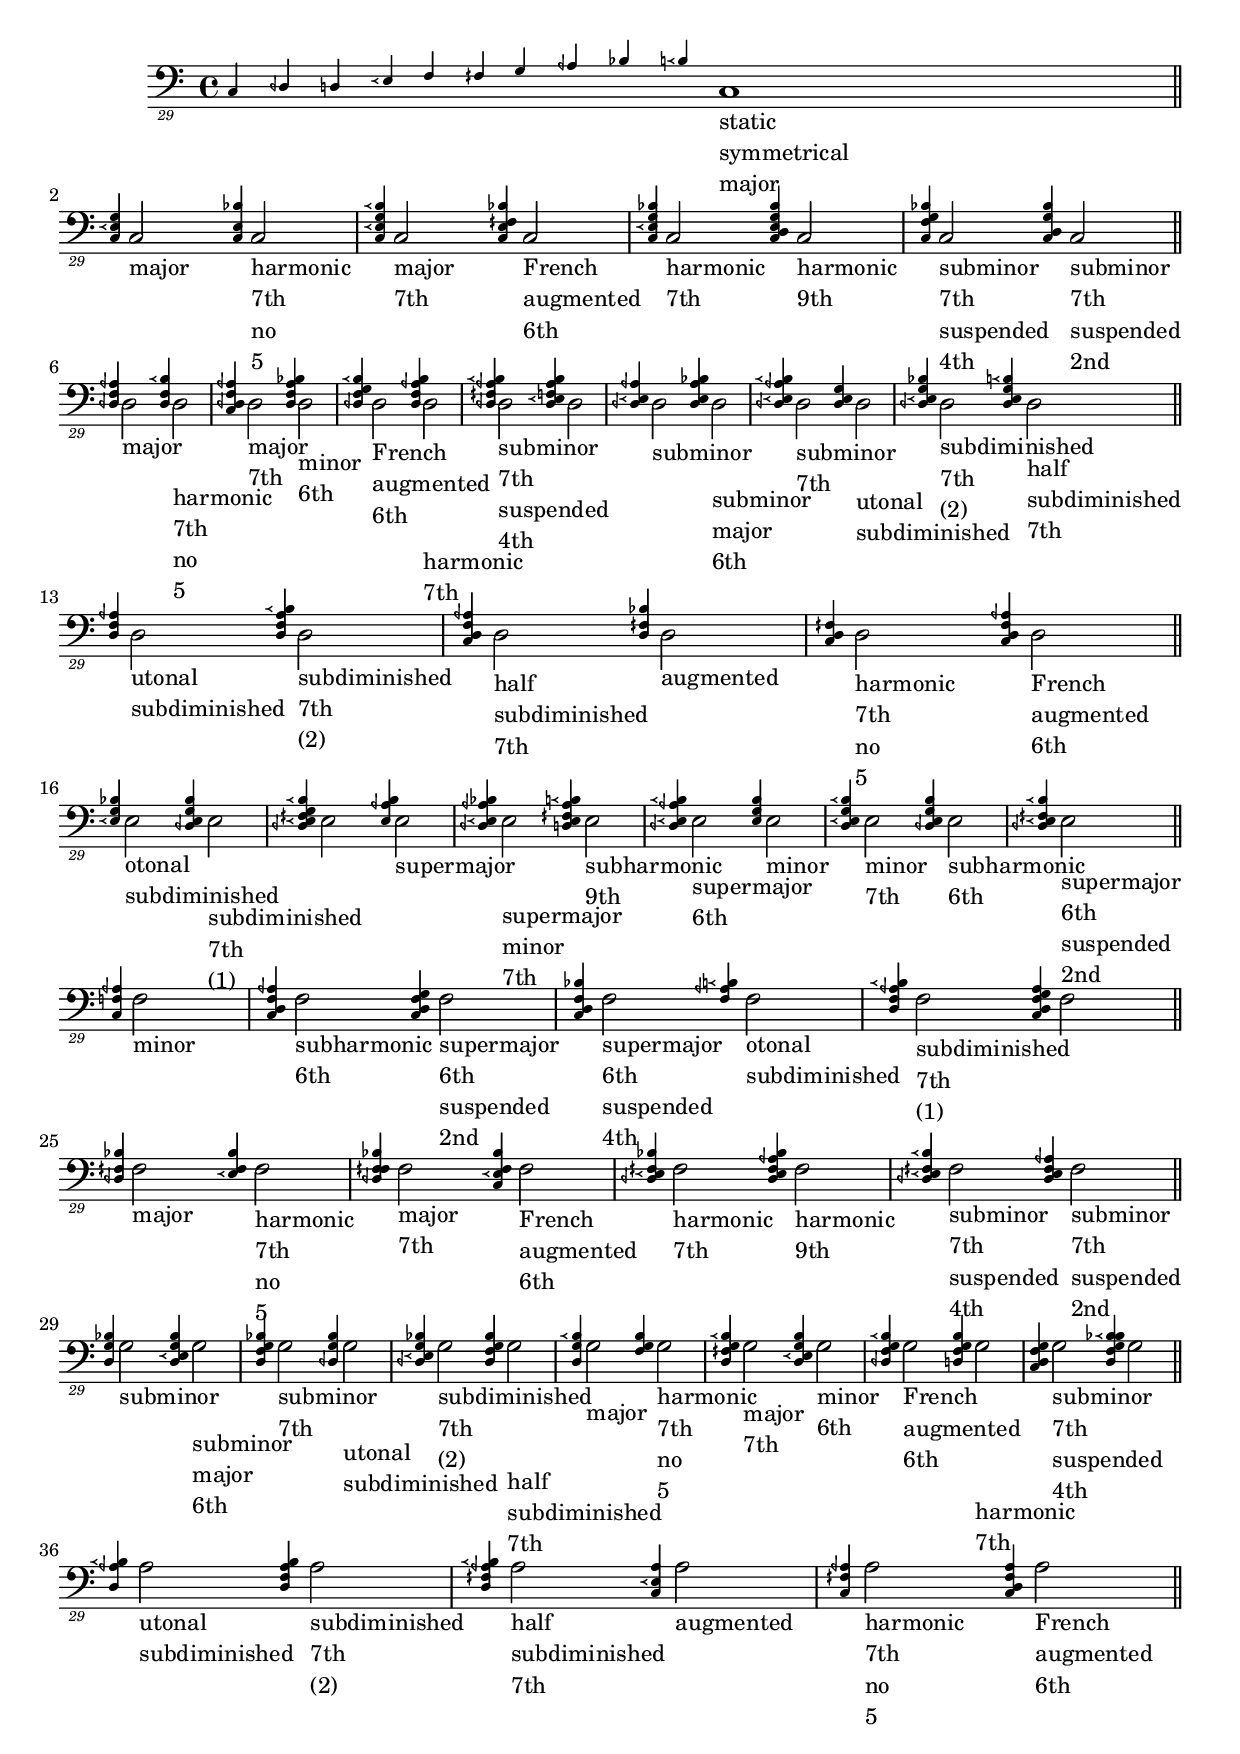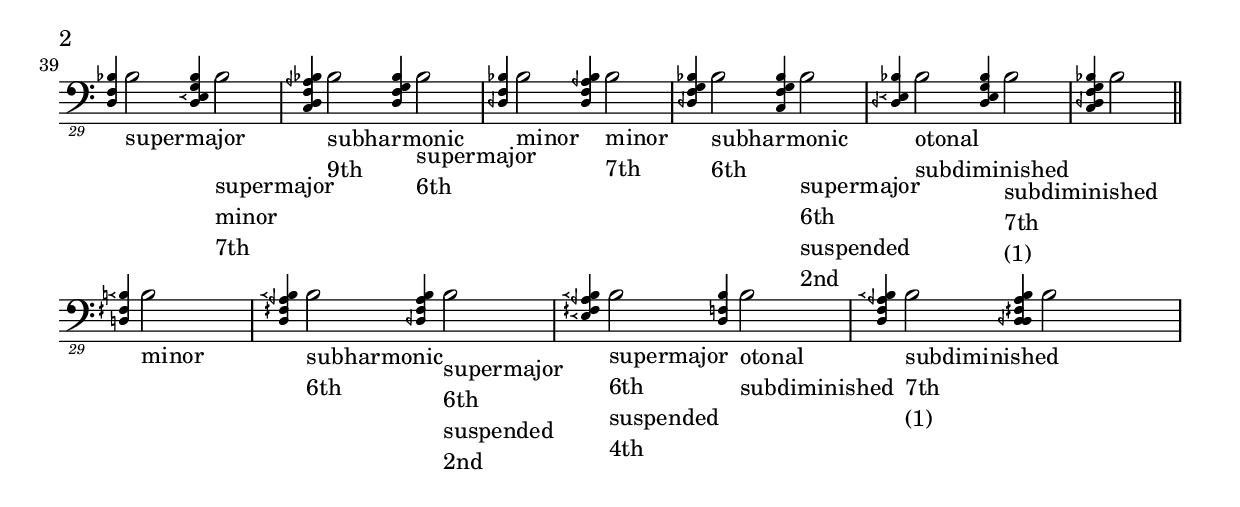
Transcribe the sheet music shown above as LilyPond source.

%%% created by Strasheela at 16:23, 23-6-2008

\version "2.10.0"

\layout {
    \context {
      \Score
      \override SpacingSpanner
                #'base-shortest-duration = #(ly:make-moment 1 32)
    }
  }
% \paper {
% }
% \layout {  
% }

% Define 22 ET pitches simply as 1/6 tone alterations...
#(define-public Comma 1/6)
#(define-public SharpMinusComma 1/3)
#(define-public Sharp 1/2)


% Define pitch names: C = c, C/ = cu (comma up), C#\ = cscd (c sharp, comma down),  C# = cs, C\ = ccd, Cb/ = cfcu, Cb = cf

etTwentytwoPitchNames = #`(
  (c . ,(ly:make-pitch -1 0 NATURAL))
  (d . ,(ly:make-pitch -1 1 NATURAL))
  (e . ,(ly:make-pitch -1 2 NATURAL))
  (f . ,(ly:make-pitch -1 3 NATURAL))
  (g . ,(ly:make-pitch -1 4 NATURAL))
  (a . ,(ly:make-pitch -1 5 NATURAL))
  (b . ,(ly:make-pitch -1 6 NATURAL))
  
  (ccu . ,(ly:make-pitch -1 0 Comma))
  (dcu . ,(ly:make-pitch -1 1 Comma))
  (ecu . ,(ly:make-pitch -1 2 Comma))
  (fcu . ,(ly:make-pitch -1 3 Comma))
  (gcu . ,(ly:make-pitch -1 4 Comma))
  (acu . ,(ly:make-pitch -1 5 Comma))
  (bcu . ,(ly:make-pitch -1 6 Comma))

  (cscd . ,(ly:make-pitch -1 0 SharpMinusComma))
  (dscd . ,(ly:make-pitch -1 1 SharpMinusComma))
  (escd . ,(ly:make-pitch -1 2 SharpMinusComma))
  (fscd . ,(ly:make-pitch -1 3 SharpMinusComma))
  (gscd . ,(ly:make-pitch -1 4 SharpMinusComma))
  (ascd . ,(ly:make-pitch -1 5 SharpMinusComma))
  (bscd . ,(ly:make-pitch -1 6 SharpMinusComma))

  (cs . ,(ly:make-pitch -1 0 Sharp))
  (ds . ,(ly:make-pitch -1 1 Sharp))
  (es . ,(ly:make-pitch -1 2 Sharp))
  (fs . ,(ly:make-pitch -1 3 Sharp))
  (gs . ,(ly:make-pitch -1 4 Sharp))
  (as . ,(ly:make-pitch -1 5 Sharp))
  (bs . ,(ly:make-pitch -1 6 Sharp))


  (ccd . ,(ly:make-pitch -1 0 (- Comma)))
  (dcd . ,(ly:make-pitch -1 1 (- Comma)))
  (ecd . ,(ly:make-pitch -1 2 (- Comma)))
  (fcd . ,(ly:make-pitch -1 3 (- Comma)))
  (gcd . ,(ly:make-pitch -1 4 (- Comma)))
  (acd . ,(ly:make-pitch -1 5 (- Comma)))
  (bcd . ,(ly:make-pitch -1 6 (- Comma)))
  
  (cfcu . ,(ly:make-pitch -1 0 (- SharpMinusComma)))
  (dfcu . ,(ly:make-pitch -1 1 (- SharpMinusComma)))
  (efcu . ,(ly:make-pitch -1 2 (- SharpMinusComma)))
  (ffcu . ,(ly:make-pitch -1 3 (- SharpMinusComma)))
  (gfcu . ,(ly:make-pitch -1 4 (- SharpMinusComma)))
  (afcu . ,(ly:make-pitch -1 5 (- SharpMinusComma)))
  (bfcu . ,(ly:make-pitch -1 6 (- SharpMinusComma)))

  (cf . ,(ly:make-pitch -1 0 (- Sharp)))
  (df . ,(ly:make-pitch -1 1 (- Sharp)))
  (ef . ,(ly:make-pitch -1 2 (- Sharp)))
  (ff . ,(ly:make-pitch -1 3 (- Sharp)))
  (gf . ,(ly:make-pitch -1 4 (- Sharp)))
  (af . ,(ly:make-pitch -1 5 (- Sharp)))
  (bf . ,(ly:make-pitch -1 6 (- Sharp)))

)

%% set pitch names.
pitchnames = \etTwentytwoPitchNames 
#(ly:parser-set-note-names parser etTwentytwoPitchNames)


% etTwentytwoGlyphs = #'((1 . "accidentals.doublesharp")
%        (1/2 . "accidentals.sharp")
%        (1/3 . "accidentals.sharp.slashslashslash.stem")
%        (1/6 . "accidentals.rightparen")
%        (0 . "accidentals.natural")
%        (-1/6 . "accidentals.leftparen")
%        (-1/3 . "accidentals.flat.slash")
%        (-1/2 . "accidentals.flat")
%        (-1 . "accidentals.flatflat")
%        )

% etTwentytwoGlyphs = #'((1 . "accidentals.doublesharp")
%        (1/2 . "accidentals.sharp")
%        (1/3 . "accidentals.sharp.slashslashslash.stem")
%        (1/6 . "arrowheads.open.11")
%        (0 . "accidentals.natural")
%        (-1/6 . "arrowheads.open.1M1")
%        (-1/3 . "accidentals.flat.slash")
%        (-1/2 . "accidentals.flat")
%        (-1 . "accidentals.flatflat")
%        )

etTwentytwoGlyphs = #'((1 . "accidentals.doublesharp")
       (1/2 . "accidentals.sharp")
       (1/3 . "accidentals.sharp.slashslash.stem")
       (1/6 . "arrowheads.open.01")
       (0 . "accidentals.natural")
       (-1/6 . "arrowheads.open.0M1")
       (-1/3 . "accidentals.mirroredflat")
       (-1/2 . "accidentals.flat")
       (-1 . "accidentals.flatflat")
       )

{ 
\override Score.Accidental #'glyph-name-alist =  \etTwentytwoGlyphs

\override Score.KeySignature #'glyph-name-alist = \etTwentytwoGlyphs

% test
% \relative { c4 ccu cscd cs d dcd dfcu df c }
% }



 \new Staff { \clef "bass_29"  
 {
  \grace {c,,,,4 dfcu,,,,4 d,,,,4 ecd,,,,4 f,,,,4 fscd,,,,4 g,,,,4 afcu,,,,4 bf,,,,4 bcd,,,,} c,,,,1_\markup{\column {static symmetrical major } } \bar "||" \break 
 {
  \grace <c,,,, ecd,,,, g,,,,>4 c,,,,2_\markup{\column {major } } \grace <c,,,, ecd,,,, bf,,,,>4 c,,,,2_\markup{\column {harmonic 7th no 5 } } \grace <c,,,, ecd,,,, g,,,, bcd,,,,>4 c,,,,2_\markup{\column {major 7th } } \grace <c,,,, ecd,,,, fscd,,,, bf,,,,>4 c,,,,2_\markup{\column {French augmented 6th } } \grace <c,,,, ecd,,,, g,,,, bf,,,,>4 c,,,,2_\markup{\column {harmonic 7th } } \grace <c,,,, d,,,, ecd,,,, g,,,, bf,,,,>4 c,,,,2_\markup{\column {harmonic 9th } } \grace <c,,,, f,,,, g,,,, bf,,,,>4 c,,,,2_\markup{\column {subminor 7th suspended 4th } } \grace <c,,,, d,,,, g,,,, bf,,,,>4 c,,,,2_\markup{\column {subminor 7th suspended 2nd } } 
} \bar "||" \break 
 {
  \grace <dfcu,,,, f,,,, afcu,,,,>4 dfcu,,,,2_\markup{\column {major } } \grace <dfcu,,,, f,,,, bcd,,,,>4 dfcu,,,,2_\markup{\column {harmonic 7th no 5 } } \grace <dfcu,,,, f,,,, afcu,,,, c,,,,>4 dfcu,,,,2_\markup{\column {major 7th } } \grace <dfcu,,,, f,,,, afcu,,,, bf,,,,>4 dfcu,,,,2_\markup{\column {minor 6th } } \grace <dfcu,,,, f,,,, g,,,, bcd,,,,>4 dfcu,,,,2_\markup{\column {French augmented 6th } } \grace <dfcu,,,, f,,,, afcu,,,, bcd,,,,>4 dfcu,,,,2_\markup{\column {harmonic 7th } } \grace <dfcu,,,, fscd,,,, afcu,,,, bcd,,,,>4 dfcu,,,,2_\markup{\column {subminor 7th suspended 4th } } \grace <dfcu,,,, ecd,,,, f,,,, afcu,,,, bcd,,,,>4 dfcu,,,,2_\markup{\column { } } \grace <dfcu,,,, ecd,,,, afcu,,,,>4 dfcu,,,,2_\markup{\column {subminor } } \grace <dfcu,,,, ecd,,,, afcu,,,, bf,,,,>4 dfcu,,,,2_\markup{\column {subminor major 6th } } \grace <dfcu,,,, ecd,,,, afcu,,,, bcd,,,,>4 dfcu,,,,2_\markup{\column {subminor 7th } } \grace <dfcu,,,, ecd,,,, g,,,,>4 dfcu,,,,2_\markup{\column {utonal subdiminished } } \grace <dfcu,,,, ecd,,,, g,,,, bf,,,,>4 dfcu,,,,2_\markup{\column {subdiminished 7th (2) } } \grace <dfcu,,,, ecd,,,, g,,,, bcd,,,,>4 dfcu,,,,2_\markup{\column {half subdiminished 7th } } 
} \bar "||" \break 
 {
  \grace <d,,,, f,,,, afcu,,,,>4 d,,,,2_\markup{\column {utonal subdiminished } } \grace <d,,,, f,,,, afcu,,,, bcd,,,,>4 d,,,,2_\markup{\column {subdiminished 7th (2) } } \grace <d,,,, f,,,, afcu,,,, c,,,,>4 d,,,,2_\markup{\column {half subdiminished 7th } } \grace <d,,,, fscd,,,, bf,,,,>4 d,,,,2_\markup{\column {augmented } } \grace <d,,,, fscd,,,, c,,,,>4 d,,,,2_\markup{\column {harmonic 7th no 5 } } \grace <d,,,, fscd,,,, afcu,,,, c,,,,>4 d,,,,2_\markup{\column {French augmented 6th } } 
} \bar "||" \break 
 {
  \grace <ecd,,,, g,,,, bf,,,,>4 ecd,,,,2_\markup{\column {otonal subdiminished } } \grace <ecd,,,, g,,,, bf,,,, dfcu,,,,>4 ecd,,,,2_\markup{\column {subdiminished 7th (1) } } \grace <ecd,,,, fscd,,,, g,,,, bcd,,,, dfcu,,,,>4 ecd,,,,2_\markup{\column { } } \grace <ecd,,,, afcu,,,, bcd,,,,>4 ecd,,,,2_\markup{\column {supermajor } } \grace <ecd,,,, afcu,,,, bf,,,, dfcu,,,,>4 ecd,,,,2_\markup{\column {supermajor minor 7th } } \grace <ecd,,,, fscd,,,, afcu,,,, bcd,,,, d,,,,>4 ecd,,,,2_\markup{\column {subharmonic 9th } } \grace <ecd,,,, afcu,,,, bcd,,,, dfcu,,,,>4 ecd,,,,2_\markup{\column {supermajor 6th } } \grace <ecd,,,, g,,,, bcd,,,,>4 ecd,,,,2_\markup{\column {minor } } \grace <ecd,,,, g,,,, bcd,,,, d,,,,>4 ecd,,,,2_\markup{\column {minor 7th } } \grace <ecd,,,, g,,,, bcd,,,, dfcu,,,,>4 ecd,,,,2_\markup{\column {subharmonic 6th } } \grace <ecd,,,, fscd,,,, bcd,,,, dfcu,,,,>4 ecd,,,,2_\markup{\column {supermajor 6th suspended 2nd } } 
} \bar "||" \break 
 {
  \grace <f,,,, afcu,,,, c,,,,>4 f,,,,2_\markup{\column {minor } } \grace <f,,,, afcu,,,, c,,,, d,,,,>4 f,,,,2_\markup{\column {subharmonic 6th } } \grace <f,,,, g,,,, c,,,, d,,,,>4 f,,,,2_\markup{\column {supermajor 6th suspended 2nd } } \grace <f,,,, bf,,,, c,,,, d,,,,>4 f,,,,2_\markup{\column {supermajor 6th suspended 4th } } \grace <f,,,, afcu,,,, bcd,,,,>4 f,,,,2_\markup{\column {otonal subdiminished } } \grace <f,,,, afcu,,,, bcd,,,, d,,,,>4 f,,,,2_\markup{\column {subdiminished 7th (1) } } \grace <f,,,, g,,,, afcu,,,, c,,,, d,,,,>4 f,,,,2_\markup{\column { } } 
} \bar "||" \break 
 {
  \grace <fscd,,,, bf,,,, dfcu,,,,>4 fscd,,,,2_\markup{\column {major } } \grace <fscd,,,, bf,,,, ecd,,,,>4 fscd,,,,2_\markup{\column {harmonic 7th no 5 } } \grace <fscd,,,, bf,,,, dfcu,,,, f,,,,>4 fscd,,,,2_\markup{\column {major 7th } } \grace <fscd,,,, bf,,,, c,,,, ecd,,,,>4 fscd,,,,2_\markup{\column {French augmented 6th } } \grace <fscd,,,, bf,,,, dfcu,,,, ecd,,,,>4 fscd,,,,2_\markup{\column {harmonic 7th } } \grace <fscd,,,, afcu,,,, bf,,,, dfcu,,,, ecd,,,,>4 fscd,,,,2_\markup{\column {harmonic 9th } } \grace <fscd,,,, bcd,,,, dfcu,,,, ecd,,,,>4 fscd,,,,2_\markup{\column {subminor 7th suspended 4th } } \grace <fscd,,,, afcu,,,, dfcu,,,, ecd,,,,>4 fscd,,,,2_\markup{\column {subminor 7th suspended 2nd } } 
} \bar "||" \break 
 {
  \grace <g,,,, bf,,,, d,,,,>4 g,,,,2_\markup{\column {subminor } } \grace <g,,,, bf,,,, d,,,, ecd,,,,>4 g,,,,2_\markup{\column {subminor major 6th } } \grace <g,,,, bf,,,, d,,,, f,,,,>4 g,,,,2_\markup{\column {subminor 7th } } \grace <g,,,, bf,,,, dfcu,,,,>4 g,,,,2_\markup{\column {utonal subdiminished } } \grace <g,,,, bf,,,, dfcu,,,, ecd,,,,>4 g,,,,2_\markup{\column {subdiminished 7th (2) } } \grace <g,,,, bf,,,, dfcu,,,, f,,,,>4 g,,,,2_\markup{\column {half subdiminished 7th } } \grace <g,,,, bcd,,,, d,,,,>4 g,,,,2_\markup{\column {major } } \grace <g,,,, bcd,,,, f,,,,>4 g,,,,2_\markup{\column {harmonic 7th no 5 } } \grace <g,,,, bcd,,,, d,,,, fscd,,,,>4 g,,,,2_\markup{\column {major 7th } } \grace <g,,,, bcd,,,, d,,,, ecd,,,,>4 g,,,,2_\markup{\column {minor 6th } } \grace <g,,,, bcd,,,, dfcu,,,, f,,,,>4 g,,,,2_\markup{\column {French augmented 6th } } \grace <g,,,, bcd,,,, d,,,, f,,,,>4 g,,,,2_\markup{\column {harmonic 7th } } \grace <g,,,, c,,,, d,,,, f,,,,>4 g,,,,2_\markup{\column {subminor 7th suspended 4th } } \grace <g,,,, bf,,,, bcd,,,, d,,,, f,,,,>4 g,,,,2_\markup{\column { } } 
} \bar "||" \break 
 {
  \grace <afcu,,,, bcd,,,, d,,,,>4 afcu,,,,2_\markup{\column {utonal subdiminished } } \grace <afcu,,,, bcd,,,, d,,,, f,,,,>4 afcu,,,,2_\markup{\column {subdiminished 7th (2) } } \grace <afcu,,,, bcd,,,, d,,,, fscd,,,,>4 afcu,,,,2_\markup{\column {half subdiminished 7th } } \grace <afcu,,,, c,,,, ecd,,,,>4 afcu,,,,2_\markup{\column {augmented } } \grace <afcu,,,, c,,,, fscd,,,,>4 afcu,,,,2_\markup{\column {harmonic 7th no 5 } } \grace <afcu,,,, c,,,, d,,,, fscd,,,,>4 afcu,,,,2_\markup{\column {French augmented 6th } } 
} \bar "||" \break 
 {
  \grace <bf,,,, d,,,, f,,,,>4 bf,,,,2_\markup{\column {supermajor } } \grace <bf,,,, d,,,, ecd,,,, g,,,,>4 bf,,,,2_\markup{\column {supermajor minor 7th } } \grace <bf,,,, c,,,, d,,,, f,,,, afcu,,,,>4 bf,,,,2_\markup{\column {subharmonic 9th } } \grace <bf,,,, d,,,, f,,,, g,,,,>4 bf,,,,2_\markup{\column {supermajor 6th } } \grace <bf,,,, dfcu,,,, f,,,,>4 bf,,,,2_\markup{\column {minor } } \grace <bf,,,, dfcu,,,, f,,,, afcu,,,,>4 bf,,,,2_\markup{\column {minor 7th } } \grace <bf,,,, dfcu,,,, f,,,, g,,,,>4 bf,,,,2_\markup{\column {subharmonic 6th } } \grace <bf,,,, c,,,, f,,,, g,,,,>4 bf,,,,2_\markup{\column {supermajor 6th suspended 2nd } } \grace <bf,,,, dfcu,,,, ecd,,,,>4 bf,,,,2_\markup{\column {otonal subdiminished } } \grace <bf,,,, dfcu,,,, ecd,,,, g,,,,>4 bf,,,,2_\markup{\column {subdiminished 7th (1) } } \grace <bf,,,, c,,,, dfcu,,,, f,,,, g,,,,>4 bf,,,,2_\markup{\column { } } 
} \bar "||" \break 
 {
  \grace <bcd,,,, d,,,, fscd,,,,>4 bcd,,,,2_\markup{\column {minor } } \grace <bcd,,,, d,,,, fscd,,,, afcu,,,,>4 bcd,,,,2_\markup{\column {subharmonic 6th } } \grace <bcd,,,, dfcu,,,, fscd,,,, afcu,,,,>4 bcd,,,,2_\markup{\column {supermajor 6th suspended 2nd } } \grace <bcd,,,, ecd,,,, fscd,,,, afcu,,,,>4 bcd,,,,2_\markup{\column {supermajor 6th suspended 4th } } \grace <bcd,,,, d,,,, f,,,,>4 bcd,,,,2_\markup{\column {otonal subdiminished } } \grace <bcd,,,, d,,,, f,,,, afcu,,,,>4 bcd,,,,2_\markup{\column {subdiminished 7th (1) } } \grace <bcd,,,, dfcu,,,, d,,,, fscd,,,, afcu,,,,>4 bcd,,,,2_\markup{\column { } } 
} 
} }

}